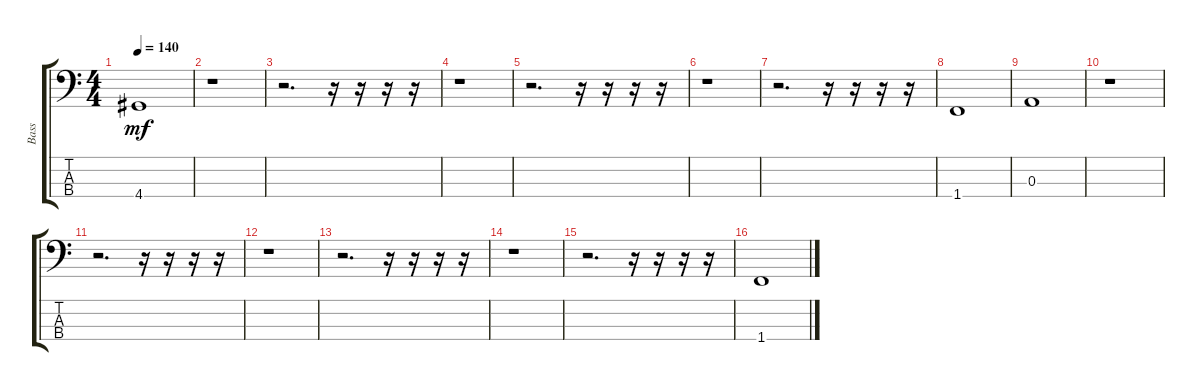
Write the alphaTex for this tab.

\track ("Bass                " "Bass      ") {instrument electricbassfinger}
\staff {score tabs}
\tuning (G2 D2 A1 E1) {hide}
\ts (4 4)
\tempo 140
\clef f4
\ks c
4.4.1{dy mf} |
r.1 |
r.2{d} r.16 r.16 r.16 r.16 |
r.1 |
r.2{d} r.16 r.16 r.16 r.16 |
r.1 |
r.2{d} r.16 r.16 r.16 r.16 |
1.4.1 |
0.3.1 |
r.1 |
r.2{d} r.16 r.16 r.16 r.16 |
r.1 |
r.2{d} r.16 r.16 r.16 r.16 |
r.1 |
r.2{d} r.16 r.16 r.16 r.16 |
1.4.1
